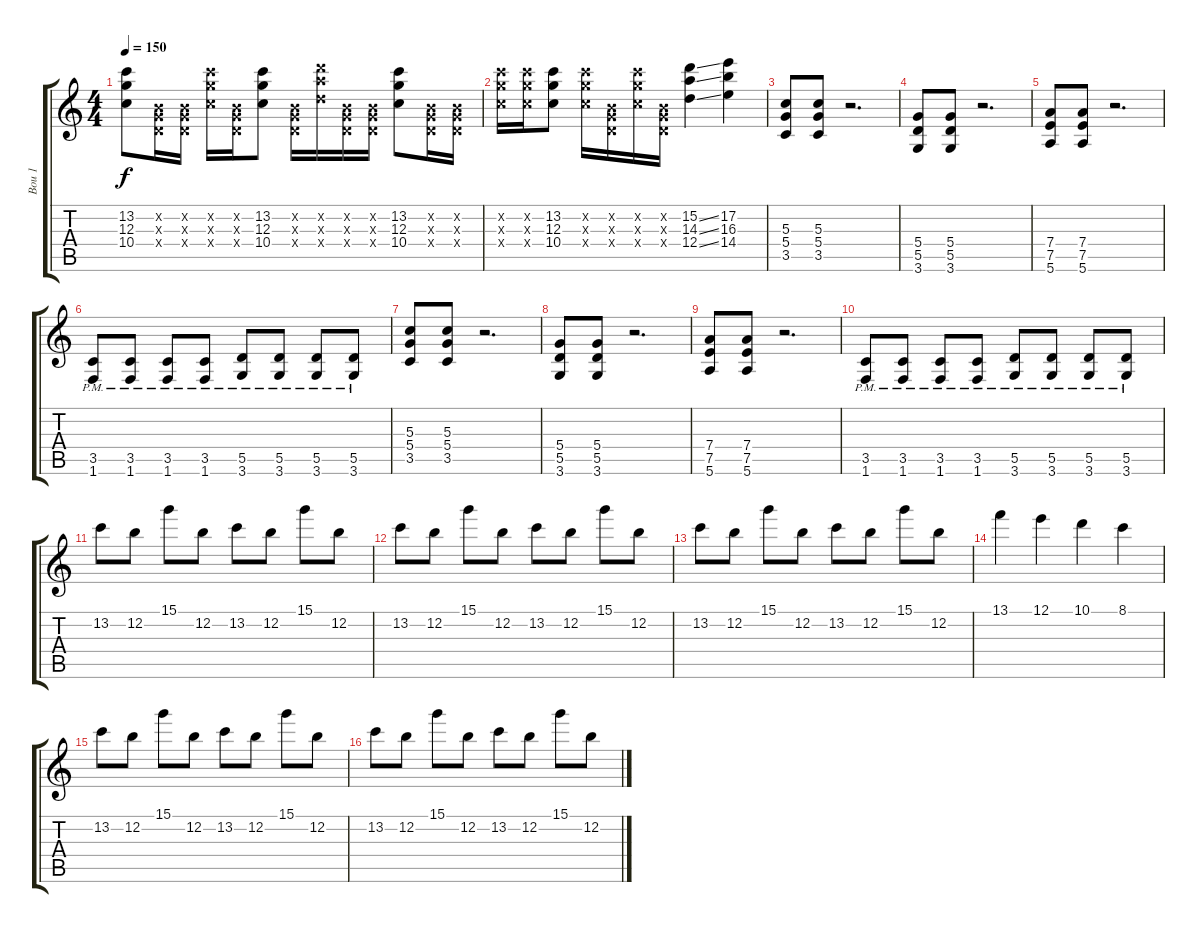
\track ("Bou 1" "Bou 1") {instrument distortionguitar}
\staff {score tabs}
\tuning (E4 B3 G3 D3 A2 E2) {hide}
\ts (4 4)
\tempo 150
\clef g2
\ks c
(13.2 12.3 10.4).8{dy f} (0.2{x} 0.3{x} 0.4{x}).16 (0.2{x} 0.3{x} 0.4{x}).16 (13.2{x} 12.3{x} 10.4{x}).16 (0.2{x} 0.3{x} 0.4{x}).16 (13.2 12.3 10.4).8 (0.2{x} 0.3{x} 0.4{x}).16 (15.2{x} 14.3{x} 12.4{x}).16 (0.2{x} 0.3{x} 0.4{x}).16 (0.2{x} 0.3{x} 0.4{x}).16 (13.2 12.3 10.4).8 (0.2{x} 0.3{x} 0.4{x}).16 (0.2{x} 0.3{x} 0.4{x}).16 |
(13.2{x} 12.3{x} 10.4{x}).16 (13.2{x} 12.3{x} 10.4{x}).16 (13.2 12.3 10.4).8 (13.2{x} 12.3{x} 10.4{x}).16 (0.2{x} 0.3{x} 0.4{x}).16 (13.2{x} 12.3{x} 10.4{x}).16 (0.2{x} 0.3{x} 0.4{x}).16 (15.2{ss} 14.3{ss} 12.4{ss}).4 (17.2 16.3 14.4).4 |
(5.3 5.4 3.5).8 (5.3 5.4 3.5).8 r.2{d} |
(5.4 5.5 3.6).8 (5.4 5.5 3.6).8 r.2{d} |
(7.4 7.5 5.6).8 (7.4 7.5 5.6).8 r.2{d} |
(3.5{pm} 1.6{pm}).8 (3.5{pm} 1.6{pm}).8 (3.5{pm} 1.6{pm}).8 (3.5{pm} 1.6{pm}).8 (5.5{pm} 3.6{pm}).8 (5.5{pm} 3.6{pm}).8 (5.5{pm} 3.6{pm}).8 (5.5{pm} 3.6{pm}).8 |
(5.3 5.4 3.5).8 (5.3 5.4 3.5).8 r.2{d} |
(5.4 5.5 3.6).8 (5.4 5.5 3.6).8 r.2{d} |
(7.4 7.5 5.6).8 (7.4 7.5 5.6).8 r.2{d} |
(3.5{pm} 1.6{pm}).8 (3.5{pm} 1.6{pm}).8 (3.5{pm} 1.6{pm}).8 (3.5{pm} 1.6{pm}).8 (5.5{pm} 3.6{pm}).8 (5.5{pm} 3.6{pm}).8 (5.5{pm} 3.6{pm}).8 (5.5{pm} 3.6{pm}).8 |
13.2.8 12.2.8 15.1.8 12.2.8 13.2.8 12.2.8 15.1.8 12.2.8 |
13.2.8 12.2.8 15.1.8 12.2.8 13.2.8 12.2.8 15.1.8 12.2.8 |
13.2.8 12.2.8 15.1.8 12.2.8 13.2.8 12.2.8 15.1.8 12.2.8 |
13.1.4 12.1.4 10.1.4 8.1.4 |
13.2.8 12.2.8 15.1.8 12.2.8 13.2.8 12.2.8 15.1.8 12.2.8 |
13.2.8 12.2.8 15.1.8 12.2.8 13.2.8 12.2.8 15.1.8 12.2.8
